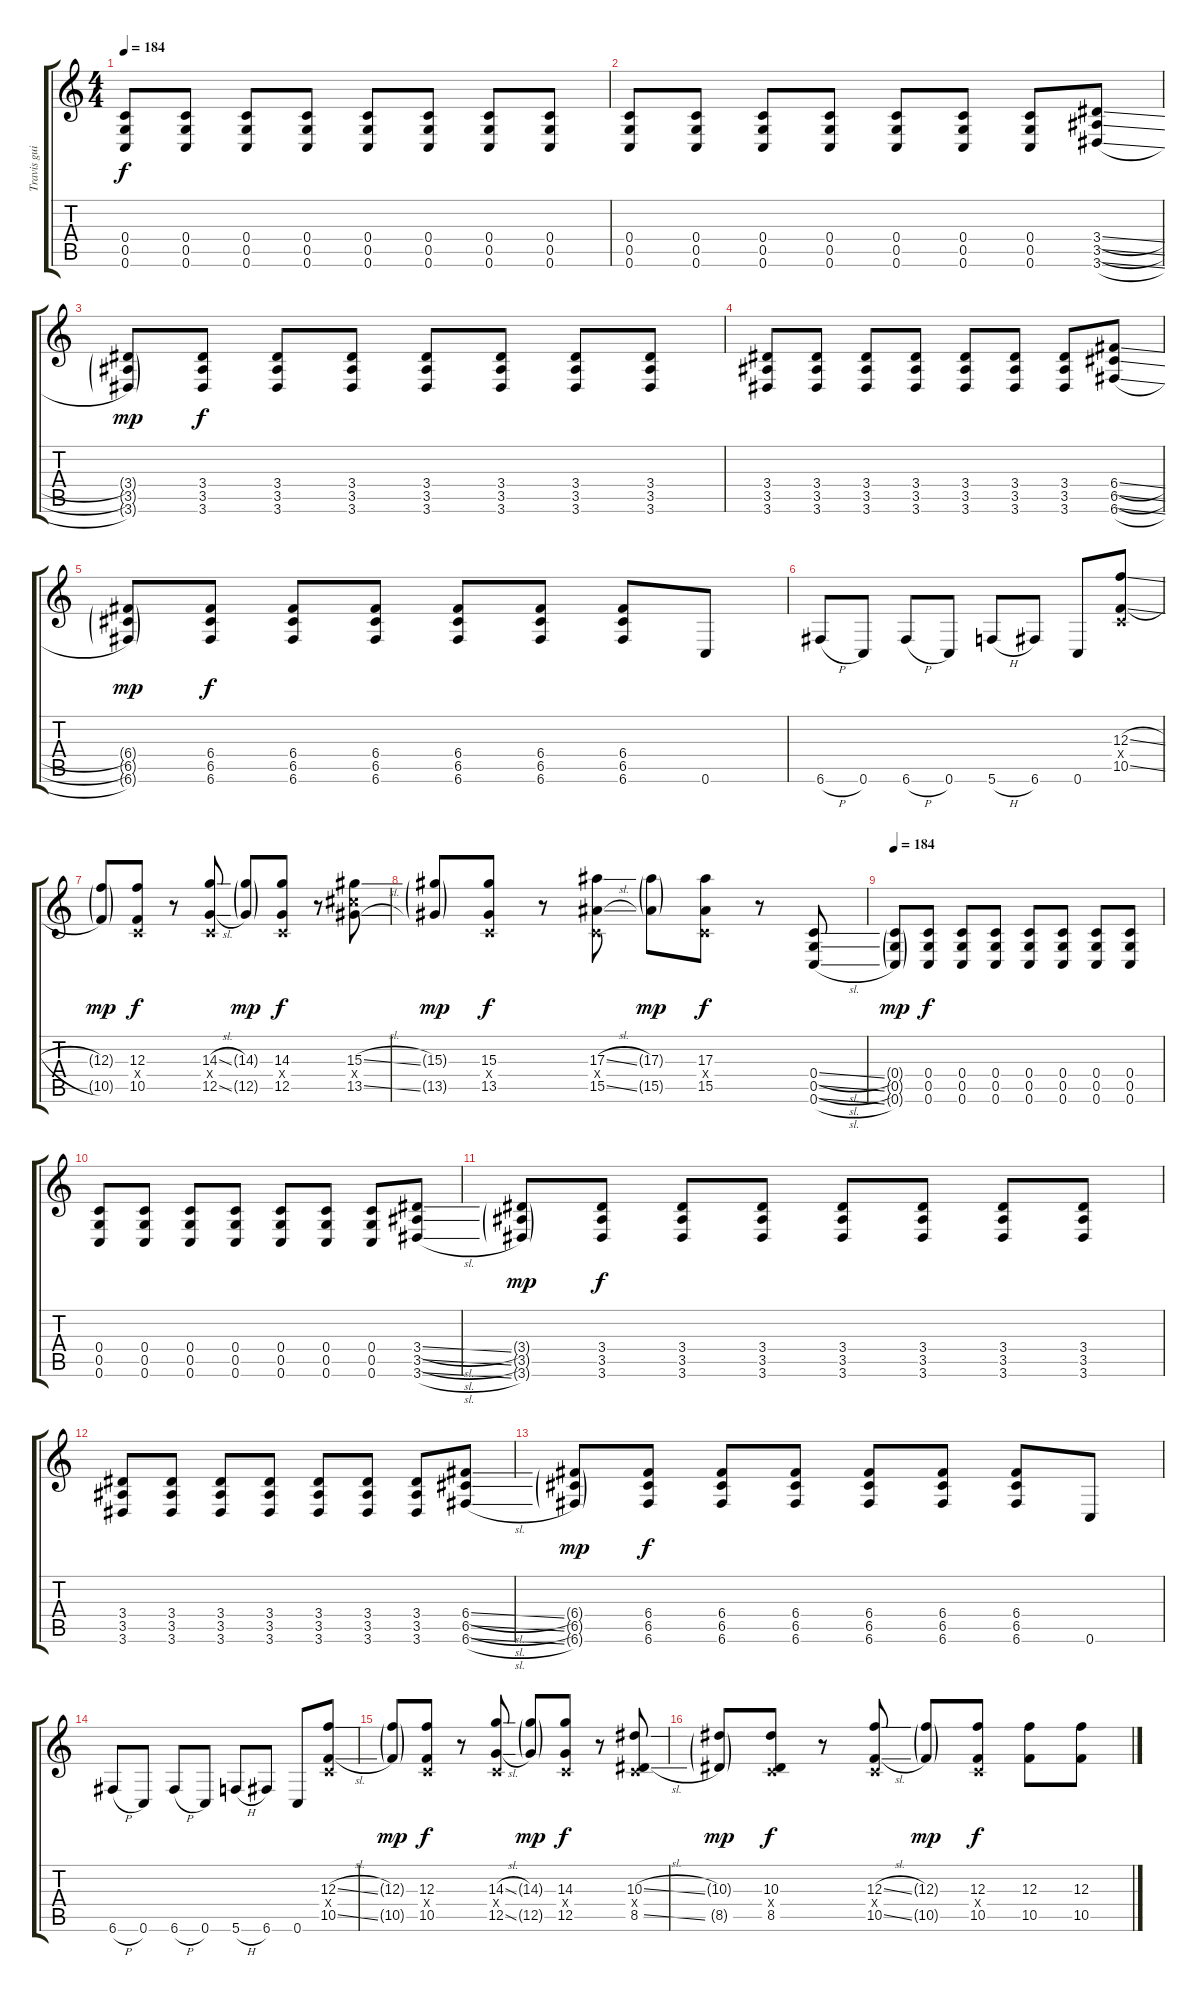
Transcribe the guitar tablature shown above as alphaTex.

\track ("Travis guitar" "Travis gui") {instrument distortionguitar}
\staff {score tabs}
\tuning (D4 A3 F3 C3 G2 C2) {hide}
\ts (4 4)
\tempo 184
\clef g2
\ks c
(0.4 0.5 0.6).8{dy f} (0.4 0.5 0.6).8 (0.4 0.5 0.6).8 (0.4 0.5 0.6).8 (0.4 0.5 0.6).8 (0.4 0.5 0.6).8 (0.4 0.5 0.6).8 (0.4 0.5 0.6).8 |
(0.4 0.5 0.6).8 (0.4 0.5 0.6).8 (0.4 0.5 0.6).8 (0.4 0.5 0.6).8 (0.4 0.5 0.6).8 (0.4 0.5 0.6).8 (0.4 0.5 0.6).8 (3.4{sl} 3.5{sl} 3.6{sl}).8 |
(3.4{g} 3.5{g} 3.6{g}).8{dy mp} (3.4 3.5 3.6).8{dy f} (3.4 3.5 3.6).8 (3.4 3.5 3.6).8 (3.4 3.5 3.6).8 (3.4 3.5 3.6).8 (3.4 3.5 3.6).8 (3.4 3.5 3.6).8 |
(3.4 3.5 3.6).8 (3.4 3.5 3.6).8 (3.4 3.5 3.6).8 (3.4 3.5 3.6).8 (3.4 3.5 3.6).8 (3.4 3.5 3.6).8 (3.4 3.5 3.6).8 (6.4{sl} 6.5{sl} 6.6{sl}).8 |
(6.4{g} 6.5{g} 6.6{g}).8{dy mp} (6.4 6.5 6.6).8{dy f} (6.4 6.5 6.6).8 (6.4 6.5 6.6).8 (6.4 6.5 6.6).8 (6.4 6.5 6.6).8 (6.4 6.5 6.6).8 0.6.8 |
6.6{h}.8 0.6.8 6.6{h}.8 0.6.8 5.6{h}.8 6.6.8 0.6.8 (12.3{sl} 0.4{x} 10.5{sl}).8 |
(12.3{g} 10.5{g}).8{dy mp} (12.3 0.4{x} 10.5).8{dy f} r.8 (14.3{sl} 0.4{x} 12.5{sl}).8 (14.3{g} 12.5{g}).8{dy mp} (14.3 0.4{x} 12.5).8{dy f} r.8 (15.3{sl} 13.4{x} 13.5{sl}).8 |
(15.3{g} 13.5{g}).8{dy mp} (15.3 0.4{x} 13.5).8{dy f} r.8 (17.3{sl} 0.4{x} 15.5{sl}).8 (17.3{g} 15.5{g}).8{dy mp} (17.3 0.4{x} 15.5).8{dy f} r.8 (0.4{sl} 0.5{sl} 0.6{sl}).8 |
\tempo 184
(0.4{g} 0.5{g} 0.6{g}).8{dy mp} (0.4 0.5 0.6).8{dy f} (0.4 0.5 0.6).8 (0.4 0.5 0.6).8 (0.4 0.5 0.6).8 (0.4 0.5 0.6).8 (0.4 0.5 0.6).8 (0.4 0.5 0.6).8 |
(0.4 0.5 0.6).8 (0.4 0.5 0.6).8 (0.4 0.5 0.6).8 (0.4 0.5 0.6).8 (0.4 0.5 0.6).8 (0.4 0.5 0.6).8 (0.4 0.5 0.6).8 (3.4{sl} 3.5{sl} 3.6{sl}).8 |
(3.4{g} 3.5{g} 3.6{g}).8{dy mp} (3.4 3.5 3.6).8{dy f} (3.4 3.5 3.6).8 (3.4 3.5 3.6).8 (3.4 3.5 3.6).8 (3.4 3.5 3.6).8 (3.4 3.5 3.6).8 (3.4 3.5 3.6).8 |
(3.4 3.5 3.6).8 (3.4 3.5 3.6).8 (3.4 3.5 3.6).8 (3.4 3.5 3.6).8 (3.4 3.5 3.6).8 (3.4 3.5 3.6).8 (3.4 3.5 3.6).8 (6.4{sl} 6.5{sl} 6.6{sl}).8 |
(6.4{g} 6.5{g} 6.6{g}).8{dy mp} (6.4 6.5 6.6).8{dy f} (6.4 6.5 6.6).8 (6.4 6.5 6.6).8 (6.4 6.5 6.6).8 (6.4 6.5 6.6).8 (6.4 6.5 6.6).8 0.6.8 |
6.6{h}.8 0.6.8 6.6{h}.8 0.6.8 5.6{h}.8 6.6.8 0.6.8 (12.3{sl} 0.4{x} 10.5{sl}).8 |
(12.3{g} 10.5{g}).8{dy mp} (12.3 0.4{x} 10.5).8{dy f} r.8 (14.3{sl} 0.4{x} 12.5{sl}).8 (14.3{g} 12.5{g}).8{dy mp} (14.3 0.4{x} 12.5).8{dy f} r.8 (10.3{sl} 0.4{x} 8.5{sl}).8 |
(10.3{g} 8.5{g}).8{dy mp} (10.3 0.4{x} 8.5).8{dy f} r.8 (12.3{sl} 0.4{x} 10.5{sl}).8 (12.3{g} 10.5{g}).8{dy mp} (12.3 0.4{x} 10.5).8{dy f} (12.3 10.5).8 (12.3 10.5).8
